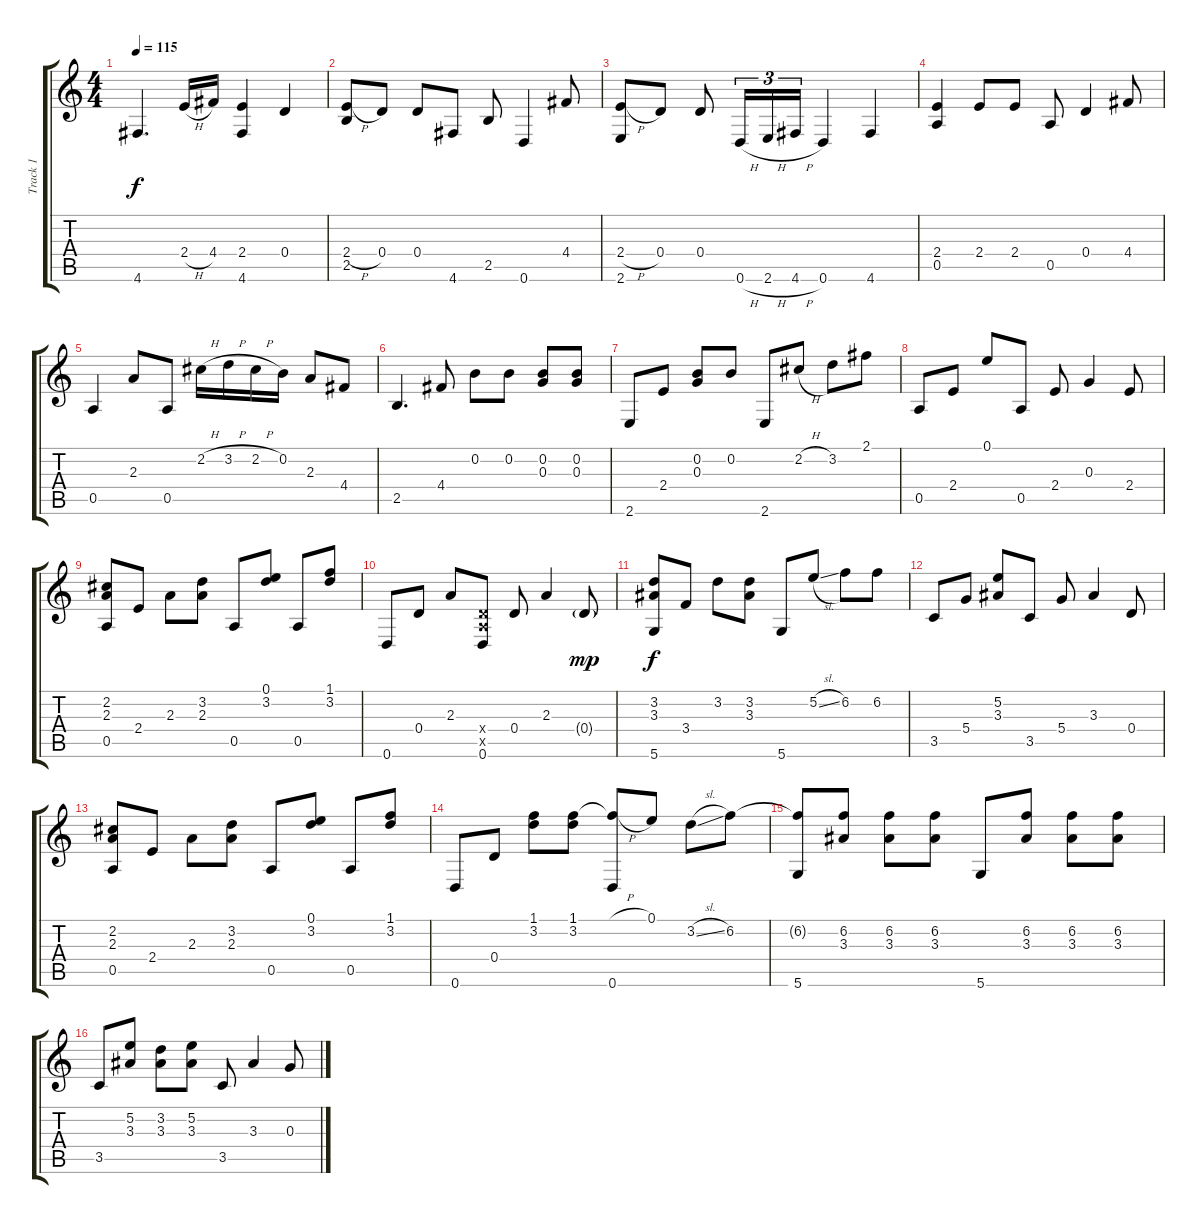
\track ("Track 1" "Track 1") {instrument acousticguitarsteel}
\staff {score tabs}
\tuning (E4 B3 G3 D3 A2 D2) {hide}
\ts (4 4)
\tempo 115
\clef g2
\ks c
4.6.4{d dy f} 2.4{h}.16 4.4.16 (2.4 4.6).4 0.4.4 |
(2.4{h} 2.5).8 0.4.8 0.4.8 4.6.8 2.5.8 0.6.4 4.4.8 |
(2.4{h} 2.6).8 0.4.8 0.4.8 0.6{h}.16{tu (3 2)} 2.6{h}.16{tu (3 2)} 4.6{h}.16{tu (3 2)} 0.6.4 4.6.4 |
(2.4 0.5).4 2.4.8 2.4.8 0.5.8 0.4.4 4.4.8 |
0.5.4 2.3.8 0.5.8 2.2{h}.16 3.2{h}.16 2.2{h}.16 0.2.16 2.3.8 4.4.8 |
2.5.4{d} 4.4.8 0.2.8 0.2.8 (0.2 0.3).8 (0.2 0.3).8 |
2.6.8 2.4.8 (0.2 0.3).8 0.2.8 2.6.8 2.2{h}.8 3.2.8 2.1.8 |
0.5.8 2.4.8 0.1.8 0.5.8 2.4.8 0.3.4 2.4.8 |
(2.2 2.3 0.5).8 2.4.8 2.3.8 (3.2 2.3).8 0.5.8 (0.1 3.2).8 0.5.8 (1.1 3.2).8 |
0.6.8 0.4.8 2.3.8 (0.4{x} 0.5{x} 0.6).8 0.4.8 2.3.4 0.4{g}.8{dy mp} |
(3.2 3.3 5.6).8{dy f} 3.4.8 3.2.8 (3.2 3.3).8 5.6.8 5.2{sl}.8 6.2.8 6.2.8 |
3.5.8 5.4.8 (5.2 3.3).8 3.5.8 5.4.8 3.3.4 0.4.8 |
(2.2 2.3 0.5).8 2.4.8 2.3.8 (3.2 2.3).8 0.5.8 (0.1 3.2).8 0.5.8 (1.1 3.2).8 |
0.6.8 0.4.8 (1.1 3.2).8 (1.1 3.2).8 (1.1{h t} 0.6).8 0.1.8 3.2{sl}.8 6.2.8 |
(6.2{t} 5.6).8 (6.2 3.3).8 (6.2 3.3).8 (6.2 3.3).8 5.6.8 (6.2 3.3).8 (6.2 3.3).8 (6.2 3.3).8 |
3.5.8 (5.2 3.3).8 (3.2 3.3).8 (5.2 3.3).8 3.5.8 3.3.4 0.3.8
